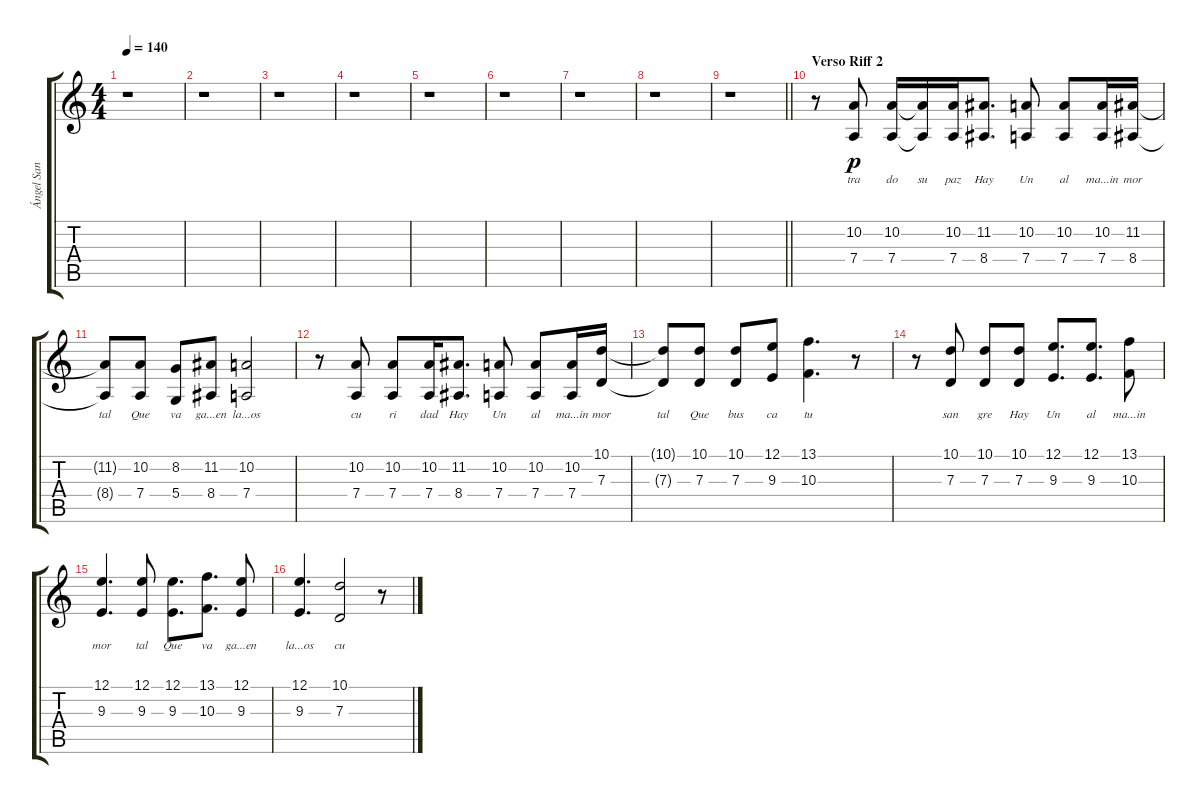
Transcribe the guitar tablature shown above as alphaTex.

\track ("Ángel San Juan (Voz)" "Ángel San ") {instrument lead2sawtooth}
\staff {score tabs}
\tuning (E4 B3 G3 D3 A2 E2) {hide}
\ts (4 4)
\tempo 140
\clef g2
\ks c
r.1{dy p} |
r.1 |
r.1 |
r.1 |
r.1 |
r.1 |
r.1 |
r.1 |
\barLineRight lightlight
r.1 |
\section ("" "Verso Riff 2")
r.8 (10.2 7.4).8{lyrics (0 "tra") lyrics (1 "") lyrics (2 "") lyrics (3 "") lyrics (4 "")} (10.2 7.4).16{lyrics (0 "do") lyrics (1 "") lyrics (2 "") lyrics (3 "") lyrics (4 "")} (10.2{t} 7.4{t}).16{lyrics (0 "su") lyrics (1 "") lyrics (2 "") lyrics (3 "") lyrics (4 "")} (10.2 7.4).16{lyrics (0 "paz") lyrics (1 "") lyrics (2 "") lyrics (3 "") lyrics (4 "")} (11.2 8.4).8{d lyrics (0 "Hay") lyrics (1 "") lyrics (2 "") lyrics (3 "") lyrics (4 "")} (10.2 7.4).8{lyrics (0 "Un") lyrics (1 "") lyrics (2 "") lyrics (3 "") lyrics (4 "")} (10.2 7.4).8{lyrics (0 "al") lyrics (1 "") lyrics (2 "") lyrics (3 "") lyrics (4 "")} (10.2 7.4).16{lyrics (0 "ma...in") lyrics (1 "") lyrics (2 "") lyrics (3 "") lyrics (4 "")} (11.2 8.4).16{lyrics (0 "mor") lyrics (1 "") lyrics (2 "") lyrics (3 "") lyrics (4 "")} |
(11.2{t} 8.4{t}).8{lyrics (0 "tal") lyrics (1 "") lyrics (2 "") lyrics (3 "") lyrics (4 "")} (10.2 7.4).8{lyrics (0 "Que") lyrics (1 "") lyrics (2 "") lyrics (3 "") lyrics (4 "")} (8.2 5.4).8{lyrics (0 "va") lyrics (1 "") lyrics (2 "") lyrics (3 "") lyrics (4 "")} (11.2 8.4).8{lyrics (0 "ga...en") lyrics (1 "") lyrics (2 "") lyrics (3 "") lyrics (4 "")} (10.2 7.4).2{lyrics (0 "la...os") lyrics (1 "") lyrics (2 "") lyrics (3 "") lyrics (4 "")} |
r.8 (10.2 7.4).8{lyrics (0 "cu") lyrics (1 "") lyrics (2 "") lyrics (3 "") lyrics (4 "")} (10.2 7.4).8{lyrics (0 "ri") lyrics (1 "") lyrics (2 "") lyrics (3 "") lyrics (4 "")} (10.2 7.4).16{lyrics (0 "dad") lyrics (1 "") lyrics (2 "") lyrics (3 "") lyrics (4 "")} (11.2 8.4).8{d lyrics (0 "Hay") lyrics (1 "") lyrics (2 "") lyrics (3 "") lyrics (4 "")} (10.2 7.4).8{lyrics (0 "Un") lyrics (1 "") lyrics (2 "") lyrics (3 "") lyrics (4 "")} (10.2 7.4).8{lyrics (0 "al") lyrics (1 "") lyrics (2 "") lyrics (3 "") lyrics (4 "")} (10.2 7.4).16{lyrics (0 "ma...in") lyrics (1 "") lyrics (2 "") lyrics (3 "") lyrics (4 "")} (10.1 7.3).16{lyrics (0 "mor") lyrics (1 "") lyrics (2 "") lyrics (3 "") lyrics (4 "")} |
(10.1{t} 7.3{t}).8{lyrics (0 "tal") lyrics (1 "") lyrics (2 "") lyrics (3 "") lyrics (4 "")} (10.1 7.3).8{lyrics (0 "Que") lyrics (1 "") lyrics (2 "") lyrics (3 "") lyrics (4 "")} (10.1 7.3).8{lyrics (0 "bus") lyrics (1 "") lyrics (2 "") lyrics (3 "") lyrics (4 "")} (12.1 9.3).8{lyrics (0 "ca") lyrics (1 "") lyrics (2 "") lyrics (3 "") lyrics (4 "")} (13.1 10.3).4{d lyrics (0 "tu") lyrics (1 "") lyrics (2 "") lyrics (3 "") lyrics (4 "")} r.8 |
r.8 (10.1 7.3).8{lyrics (0 "san") lyrics (1 "") lyrics (2 "") lyrics (3 "") lyrics (4 "")} (10.1 7.3).8{lyrics (0 "gre") lyrics (1 "") lyrics (2 "") lyrics (3 "") lyrics (4 "")} (10.1 7.3).8{lyrics (0 "Hay") lyrics (1 "") lyrics (2 "") lyrics (3 "") lyrics (4 "")} (12.1 9.3).8{d lyrics (0 "Un") lyrics (1 "") lyrics (2 "") lyrics (3 "") lyrics (4 "")} (12.1 9.3).8{d lyrics (0 "al") lyrics (1 "") lyrics (2 "") lyrics (3 "") lyrics (4 "")} (13.1 10.3).8{lyrics (0 "ma...in") lyrics (1 "") lyrics (2 "") lyrics (3 "") lyrics (4 "")} |
(12.1 9.3).4{d lyrics (0 "mor") lyrics (1 "") lyrics (2 "") lyrics (3 "") lyrics (4 "")} (12.1 9.3).8{lyrics (0 "tal") lyrics (1 "") lyrics (2 "") lyrics (3 "") lyrics (4 "")} (12.1 9.3).8{d lyrics (0 "Que") lyrics (1 "") lyrics (2 "") lyrics (3 "") lyrics (4 "")} (13.1 10.3).8{d lyrics (0 "va") lyrics (1 "") lyrics (2 "") lyrics (3 "") lyrics (4 "")} (12.1 9.3).8{lyrics (0 "ga...en") lyrics (1 "") lyrics (2 "") lyrics (3 "") lyrics (4 "")} |
(12.1 9.3).4{d lyrics (0 "la...os") lyrics (1 "") lyrics (2 "") lyrics (3 "") lyrics (4 "")} (10.1 7.3).2{lyrics (0 "cu") lyrics (1 "") lyrics (2 "") lyrics (3 "") lyrics (4 "")} r.8
